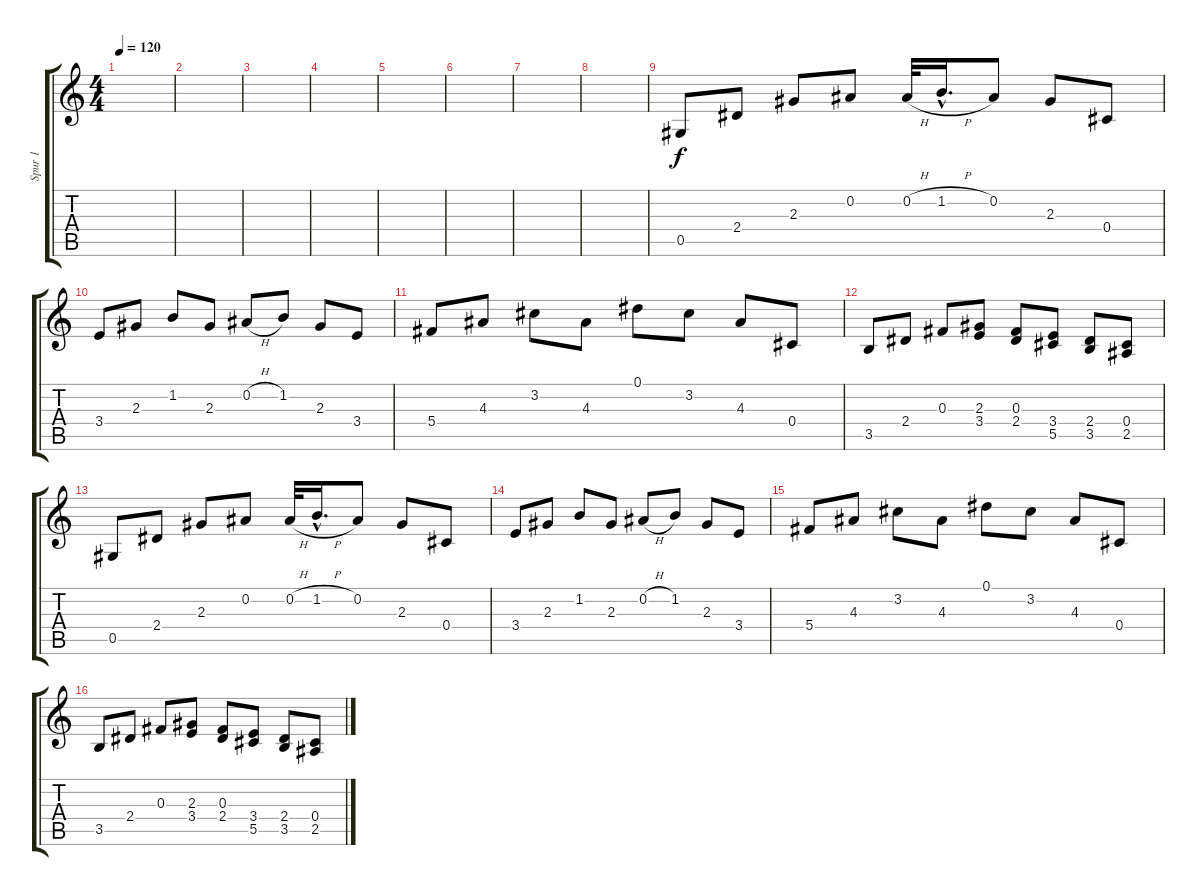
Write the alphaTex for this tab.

\track ("Spur 1" "Spur 1") {instrument acousticguitarsteel}
\staff {score tabs}
\tuning (Eb4 Bb3 Gb3 Db3 Ab2 Eb2) {hide}
\ts (4 4)
\tempo 120
\clef g2
\ks c
|
|
|
|
|
|
|
|
0.5.8 2.4.8 2.3.8 0.2.8 0.2{h}.32 1.2{h hac}.16{d} 0.2.8 2.3.8 0.4.8 |
3.4.8 2.3.8 1.2.8 2.3.8 0.2{h}.8 1.2.8 2.3.8 3.4.8 |
5.4.8 4.3.8 3.2.8 4.3.8 0.1.8 3.2.8 4.3.8 0.4.8 |
3.5.8 2.4.8 0.3.8 (2.3 3.4).8 (0.3 2.4).8 (3.4 5.5).8 (2.4 3.5).8 (0.4 2.5).8 |
0.5.8 2.4.8 2.3.8 0.2.8 0.2{h}.32 1.2{h hac}.16{d} 0.2.8 2.3.8 0.4.8 |
3.4.8 2.3.8 1.2.8 2.3.8 0.2{h}.8 1.2.8 2.3.8 3.4.8 |
5.4.8 4.3.8 3.2.8 4.3.8 0.1.8 3.2.8 4.3.8 0.4.8 |
3.5.8 2.4.8 0.3.8 (2.3 3.4).8 (0.3 2.4).8 (3.4 5.5).8 (2.4 3.5).8 (0.4 2.5).8
